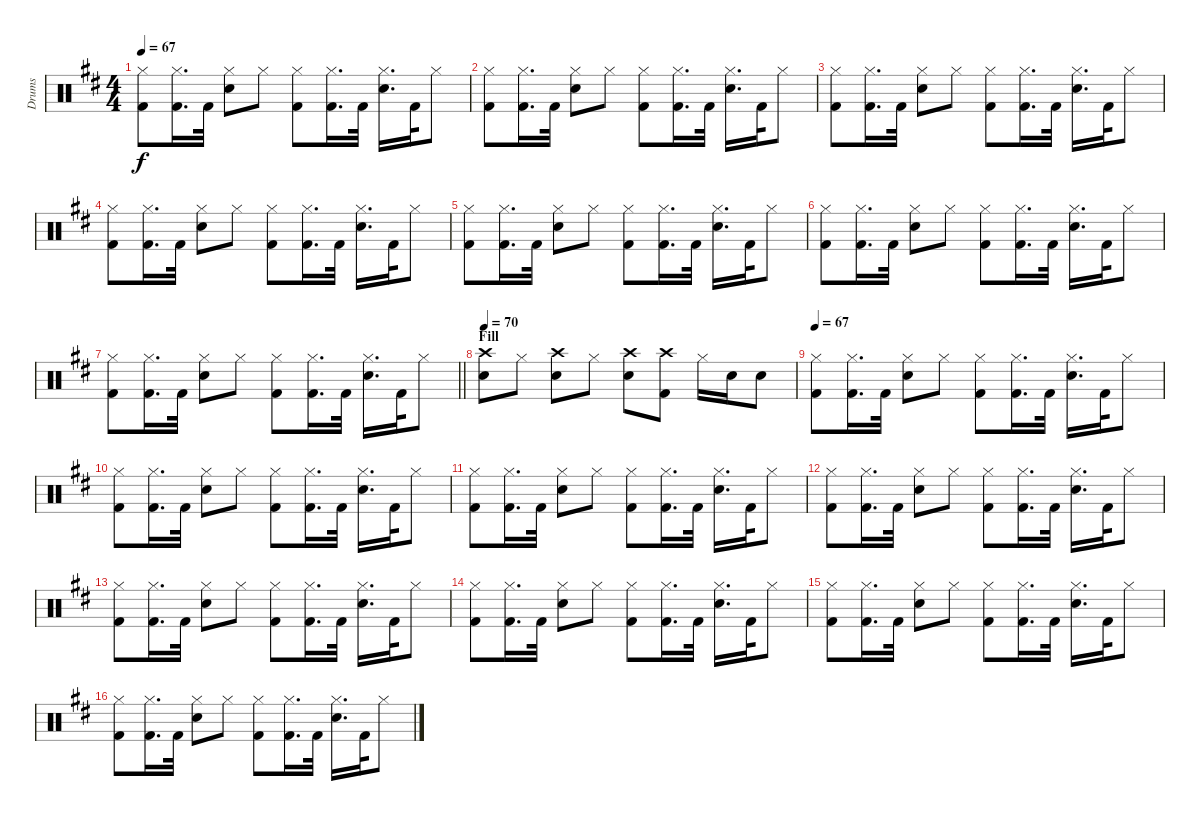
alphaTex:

\track ("Drums" "Drums") {instrument percussion}
\staff {score}
\articulation defaults
\ts (4 4)
\tempo 67
\clef neutral
\ks d
("Hi-Hat (closed)" "Kick (hit) 2").8{dy f} ("Hi-Hat (closed)" "Kick (hit) 2").16{d} "Kick (hit) 2".32 ("Hi-Hat (closed)" "Snare (hit) 2").8 "Hi-Hat (closed)".8 ("Hi-Hat (closed)" "Kick (hit) 2").8 ("Hi-Hat (closed)" "Kick (hit) 2").16{d} "Kick (hit) 2".32 ("Hi-Hat (closed)" "Snare (hit) 2").16{d} "Kick (hit) 2".32 "Hi-Hat (closed)".8 |
("Hi-Hat (closed)" "Kick (hit) 2").8 ("Hi-Hat (closed)" "Kick (hit) 2").16{d} "Kick (hit) 2".32 ("Hi-Hat (closed)" "Snare (hit) 2").8 "Hi-Hat (closed)".8 ("Hi-Hat (closed)" "Kick (hit) 2").8 ("Hi-Hat (closed)" "Kick (hit) 2").16{d} "Kick (hit) 2".32 ("Hi-Hat (closed)" "Snare (hit) 2").16{d} "Kick (hit) 2".32 "Hi-Hat (closed)".8 |
("Hi-Hat (closed)" "Kick (hit) 2").8 ("Hi-Hat (closed)" "Kick (hit) 2").16{d} "Kick (hit) 2".32 ("Hi-Hat (closed)" "Snare (hit) 2").8 "Hi-Hat (closed)".8 ("Hi-Hat (closed)" "Kick (hit) 2").8 ("Hi-Hat (closed)" "Kick (hit) 2").16{d} "Kick (hit) 2".32 ("Hi-Hat (closed)" "Snare (hit) 2").16{d} "Kick (hit) 2".32 "Hi-Hat (closed)".8 |
("Hi-Hat (closed)" "Kick (hit) 2").8 ("Hi-Hat (closed)" "Kick (hit) 2").16{d} "Kick (hit) 2".32 ("Hi-Hat (closed)" "Snare (hit) 2").8 "Hi-Hat (closed)".8 ("Hi-Hat (closed)" "Kick (hit) 2").8 ("Hi-Hat (closed)" "Kick (hit) 2").16{d} "Kick (hit) 2".32 ("Hi-Hat (closed)" "Snare (hit) 2").16{d} "Kick (hit) 2".32 "Hi-Hat (closed)".8 |
("Hi-Hat (closed)" "Kick (hit) 2").8 ("Hi-Hat (closed)" "Kick (hit) 2").16{d} "Kick (hit) 2".32 ("Hi-Hat (closed)" "Snare (hit) 2").8 "Hi-Hat (closed)".8 ("Hi-Hat (closed)" "Kick (hit) 2").8 ("Hi-Hat (closed)" "Kick (hit) 2").16{d} "Kick (hit) 2".32 ("Hi-Hat (closed)" "Snare (hit) 2").16{d} "Kick (hit) 2".32 "Hi-Hat (closed)".8 |
("Hi-Hat (closed)" "Kick (hit) 2").8 ("Hi-Hat (closed)" "Kick (hit) 2").16{d} "Kick (hit) 2".32 ("Hi-Hat (closed)" "Snare (hit) 2").8 "Hi-Hat (closed)".8 ("Hi-Hat (closed)" "Kick (hit) 2").8 ("Hi-Hat (closed)" "Kick (hit) 2").16{d} "Kick (hit) 2".32 ("Hi-Hat (closed)" "Snare (hit) 2").16{d} "Kick (hit) 2".32 "Hi-Hat (closed)".8 |
\barLineRight lightlight
("Hi-Hat (closed)" "Kick (hit) 2").8 ("Hi-Hat (closed)" "Kick (hit) 2").16{d} "Kick (hit) 2".32 ("Hi-Hat (closed)" "Snare (hit) 2").8 "Hi-Hat (closed)".8 ("Hi-Hat (closed)" "Kick (hit) 2").8 ("Hi-Hat (closed)" "Kick (hit) 2").16{d} "Kick (hit) 2".32 ("Hi-Hat (closed)" "Snare (hit) 2").16{d} "Kick (hit) 2".32 "Hi-Hat (closed)".8 |
\section ("" "Fill")
\tempo 70
("Crash high (hit)" "Snare (hit) 2").8 "Hi-Hat (closed)".8 ("Crash high (hit)" "Snare (hit) 2").8 "Hi-Hat (closed)".8 ("Crash high (hit)" "Snare (hit) 2").8 ("Crash high (hit)" "Kick (hit) 2").8 "Hi-Hat (closed)".16 "Snare (hit) 2".16 "Snare (hit) 2".8 |
\tempo 67
("Hi-Hat (closed)" "Kick (hit) 2").8 ("Hi-Hat (closed)" "Kick (hit) 2").16{d} "Kick (hit) 2".32 ("Hi-Hat (closed)" "Snare (hit) 2").8 "Hi-Hat (closed)".8 ("Hi-Hat (closed)" "Kick (hit) 2").8 ("Hi-Hat (closed)" "Kick (hit) 2").16{d} "Kick (hit) 2".32 ("Hi-Hat (closed)" "Snare (hit) 2").16{d} "Kick (hit) 2".32 "Hi-Hat (closed)".8 |
("Hi-Hat (closed)" "Kick (hit) 2").8 ("Hi-Hat (closed)" "Kick (hit) 2").16{d} "Kick (hit) 2".32 ("Hi-Hat (closed)" "Snare (hit) 2").8 "Hi-Hat (closed)".8 ("Hi-Hat (closed)" "Kick (hit) 2").8 ("Hi-Hat (closed)" "Kick (hit) 2").16{d} "Kick (hit) 2".32 ("Hi-Hat (closed)" "Snare (hit) 2").16{d} "Kick (hit) 2".32 "Hi-Hat (closed)".8 |
("Hi-Hat (closed)" "Kick (hit) 2").8 ("Hi-Hat (closed)" "Kick (hit) 2").16{d} "Kick (hit) 2".32 ("Hi-Hat (closed)" "Snare (hit) 2").8 "Hi-Hat (closed)".8 ("Hi-Hat (closed)" "Kick (hit) 2").8 ("Hi-Hat (closed)" "Kick (hit) 2").16{d} "Kick (hit) 2".32 ("Hi-Hat (closed)" "Snare (hit) 2").16{d} "Kick (hit) 2".32 "Hi-Hat (closed)".8 |
("Hi-Hat (closed)" "Kick (hit) 2").8 ("Hi-Hat (closed)" "Kick (hit) 2").16{d} "Kick (hit) 2".32 ("Hi-Hat (closed)" "Snare (hit) 2").8 "Hi-Hat (closed)".8 ("Hi-Hat (closed)" "Kick (hit) 2").8 ("Hi-Hat (closed)" "Kick (hit) 2").16{d} "Kick (hit) 2".32 ("Hi-Hat (closed)" "Snare (hit) 2").16{d} "Kick (hit) 2".32 "Hi-Hat (closed)".8 |
("Hi-Hat (closed)" "Kick (hit) 2").8 ("Hi-Hat (closed)" "Kick (hit) 2").16{d} "Kick (hit) 2".32 ("Hi-Hat (closed)" "Snare (hit) 2").8 "Hi-Hat (closed)".8 ("Hi-Hat (closed)" "Kick (hit) 2").8 ("Hi-Hat (closed)" "Kick (hit) 2").16{d} "Kick (hit) 2".32 ("Hi-Hat (closed)" "Snare (hit) 2").16{d} "Kick (hit) 2".32 "Hi-Hat (closed)".8 |
("Hi-Hat (closed)" "Kick (hit) 2").8 ("Hi-Hat (closed)" "Kick (hit) 2").16{d} "Kick (hit) 2".32 ("Hi-Hat (closed)" "Snare (hit) 2").8 "Hi-Hat (closed)".8 ("Hi-Hat (closed)" "Kick (hit) 2").8 ("Hi-Hat (closed)" "Kick (hit) 2").16{d} "Kick (hit) 2".32 ("Hi-Hat (closed)" "Snare (hit) 2").16{d} "Kick (hit) 2".32 "Hi-Hat (closed)".8 |
("Hi-Hat (closed)" "Kick (hit) 2").8 ("Hi-Hat (closed)" "Kick (hit) 2").16{d} "Kick (hit) 2".32 ("Hi-Hat (closed)" "Snare (hit) 2").8 "Hi-Hat (closed)".8 ("Hi-Hat (closed)" "Kick (hit) 2").8 ("Hi-Hat (closed)" "Kick (hit) 2").16{d} "Kick (hit) 2".32 ("Hi-Hat (closed)" "Snare (hit) 2").16{d} "Kick (hit) 2".32 "Hi-Hat (closed)".8 |
("Hi-Hat (closed)" "Kick (hit) 2").8 ("Hi-Hat (closed)" "Kick (hit) 2").16{d} "Kick (hit) 2".32 ("Hi-Hat (closed)" "Snare (hit) 2").8 "Hi-Hat (closed)".8 ("Hi-Hat (closed)" "Kick (hit) 2").8 ("Hi-Hat (closed)" "Kick (hit) 2").16{d} "Kick (hit) 2".32 ("Hi-Hat (closed)" "Snare (hit) 2").16{d} "Kick (hit) 2".32 "Hi-Hat (closed)".8
